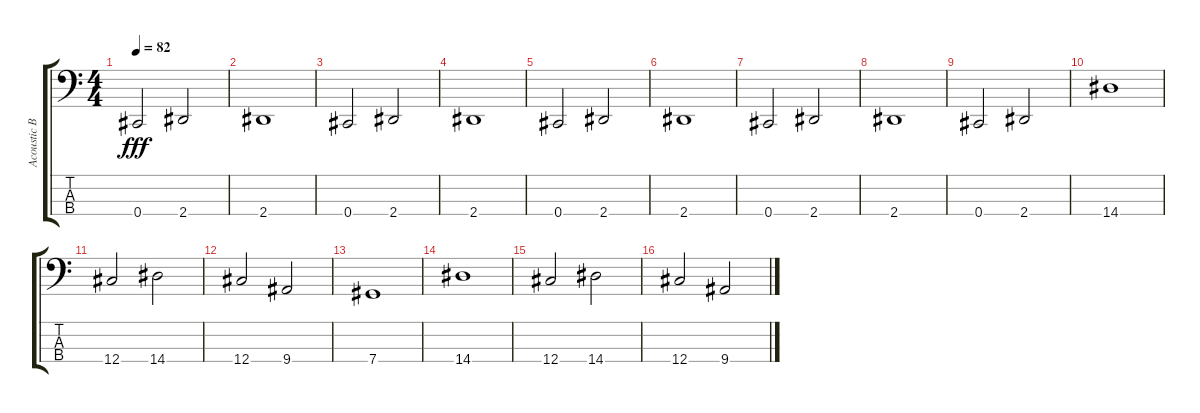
\track ("Acoustic Bass" "Acoustic B") {instrument acousticbass}
\staff {score tabs}
\tuning (Gb2 Db2 Ab1 Db1) {hide}
\ts (4 4)
\tempo 82
\clef f4
\ks c
0.4.2{dy fff} 2.4.2 |
2.4.1 |
0.4.2 2.4.2 |
2.4.1 |
0.4.2 2.4.2 |
2.4.1 |
0.4.2 2.4.2 |
2.4.1 |
0.4.2 2.4.2 |
14.4.1 |
12.4.2 14.4.2 |
12.4.2 9.4.2 |
7.4.1 |
14.4.1 |
12.4.2 14.4.2 |
12.4.2 9.4.2
